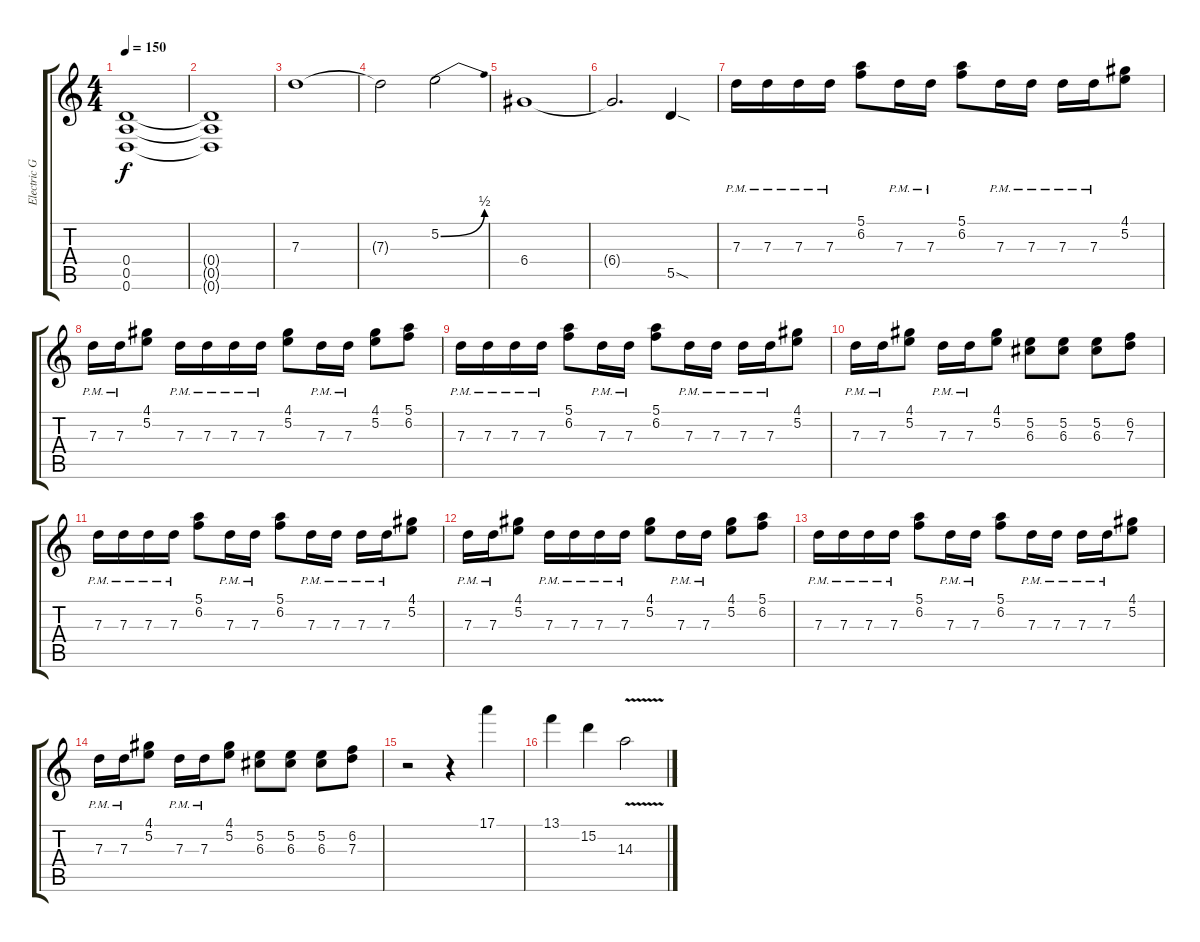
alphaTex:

\track ("Electric Guitar" "Electric G") {instrument distortionguitar}
\staff {score tabs}
\tuning (E4 B3 G3 D3 A2 D2) {hide}
\ts (4 4)
\tempo 150
\clef g2
\ks c
(0.4{t} 0.5{t} 0.6{t}).1{dy f} |
(0.4{t} 0.5{t} 0.6{t}).1 |
7.3.1{volume 8} |
7.3{t}.2 5.2{be (bend 0 0 60 2)}.2 |
6.4.1 |
6.4{t}.2{d} 5.5{sod}.4 |
7.3{pm}.16 7.3{pm}.16 7.3{pm}.16 7.3{pm}.16 (5.1 6.2).8 7.3{pm}.16 7.3{pm}.16 (5.1 6.2).8 7.3{pm}.16 7.3{pm}.16 7.3{pm}.16 7.3{pm}.16 (4.1 5.2).8 |
7.3{pm}.16 7.3{pm}.16 (4.1 5.2).8 7.3{pm}.16 7.3{pm}.16 7.3{pm}.16 7.3{pm}.16 (4.1 5.2).8 7.3{pm}.16 7.3{pm}.16 (4.1 5.2).8 (5.1 6.2).8 |
7.3{pm}.16 7.3{pm}.16 7.3{pm}.16 7.3{pm}.16 (5.1 6.2).8 7.3{pm}.16 7.3{pm}.16 (5.1 6.2).8 7.3{pm}.16 7.3{pm}.16 7.3{pm}.16 7.3{pm}.16 (4.1 5.2).8 |
7.3{pm}.16 7.3{pm}.16 (4.1 5.2).8 7.3{pm}.16 7.3{pm}.16 (4.1 5.2).8 (5.2 6.3).8 (5.2 6.3).8 (5.2 6.3).8 (6.2 7.3).8 |
7.3{pm}.16 7.3{pm}.16 7.3{pm}.16 7.3{pm}.16 (5.1 6.2).8 7.3{pm}.16 7.3{pm}.16 (5.1 6.2).8 7.3{pm}.16 7.3{pm}.16 7.3{pm}.16 7.3{pm}.16 (4.1 5.2).8 |
7.3{pm}.16 7.3{pm}.16 (4.1 5.2).8 7.3{pm}.16 7.3{pm}.16 7.3{pm}.16 7.3{pm}.16 (4.1 5.2).8 7.3{pm}.16 7.3{pm}.16 (4.1 5.2).8 (5.1 6.2).8 |
7.3{pm}.16 7.3{pm}.16 7.3{pm}.16 7.3{pm}.16 (5.1 6.2).8 7.3{pm}.16 7.3{pm}.16 (5.1 6.2).8 7.3{pm}.16 7.3{pm}.16 7.3{pm}.16 7.3{pm}.16 (4.1 5.2).8 |
7.3{pm}.16 7.3{pm}.16 (4.1 5.2).8 7.3{pm}.16 7.3{pm}.16 (4.1 5.2).8 (5.2 6.3).8 (5.2 6.3).8 (5.2 6.3).8 (6.2 7.3).8 |
r.2 r.4 17.1.4 |
13.1.4 15.2.4 14.3{v}.2
